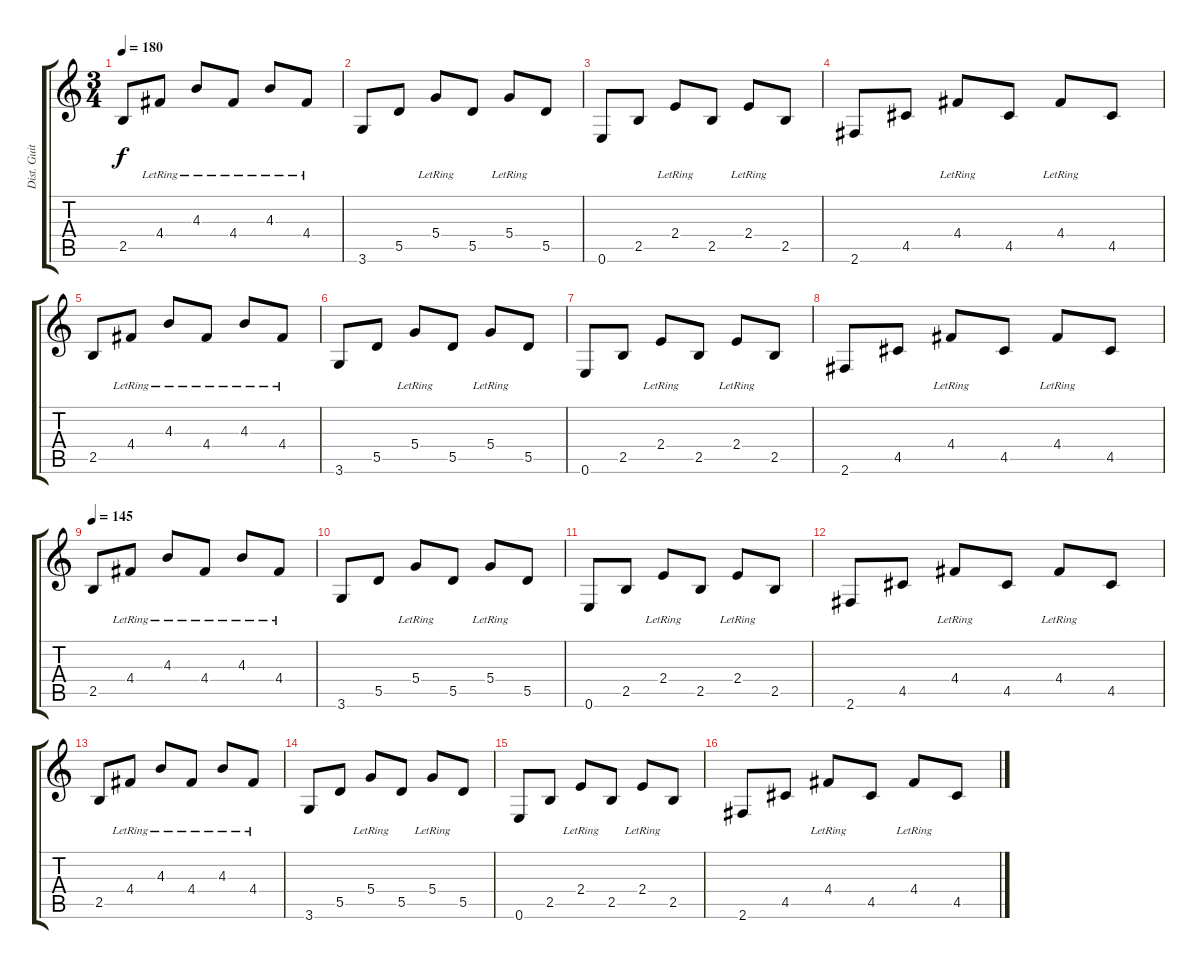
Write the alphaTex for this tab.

\track ("Dist. Guitar 2" "Dist. Guit") {instrument distortionguitar}
\staff {score tabs}
\tuning (E4 B3 G3 D3 A2 E2) {hide}
\ts (3 4)
\tempo 180
\clef g2
\ks c
2.5.8{dy f} 4.4{lr}.8 4.3{lr}.8 4.4{lr}.8 4.3{lr}.8 4.4{lr}.8 |
3.6.8 5.5.8 5.4{lr}.8 5.5.8 5.4{lr}.8 5.5.8 |
0.6.8 2.5.8 2.4{lr}.8 2.5.8 2.4{lr}.8 2.5.8 |
2.6.8 4.5.8 4.4{lr}.8 4.5.8 4.4{lr}.8 4.5.8 |
2.5.8 4.4{lr}.8 4.3{lr}.8 4.4{lr}.8 4.3{lr}.8 4.4{lr}.8 |
3.6.8 5.5.8 5.4{lr}.8 5.5.8 5.4{lr}.8 5.5.8 |
0.6.8 2.5.8 2.4{lr}.8 2.5.8 2.4{lr}.8 2.5.8 |
2.6.8 4.5.8 4.4{lr}.8 4.5.8 4.4{lr}.8 4.5.8 |
\tempo 145
2.5.8{instrument electricguitarjazz} 4.4{lr}.8 4.3{lr}.8 4.4{lr}.8 4.3{lr}.8 4.4{lr}.8 |
3.6.8 5.5.8 5.4{lr}.8 5.5.8 5.4{lr}.8 5.5.8 |
0.6.8 2.5.8 2.4{lr}.8 2.5.8 2.4{lr}.8 2.5.8 |
2.6.8 4.5.8 4.4{lr}.8 4.5.8 4.4{lr}.8 4.5.8 |
2.5.8 4.4{lr}.8 4.3{lr}.8 4.4{lr}.8 4.3{lr}.8 4.4{lr}.8 |
3.6.8 5.5.8 5.4{lr}.8 5.5.8 5.4{lr}.8 5.5.8 |
0.6.8 2.5.8 2.4{lr}.8 2.5.8 2.4{lr}.8 2.5.8 |
2.6.8 4.5.8 4.4{lr}.8 4.5.8 4.4{lr}.8 4.5.8
